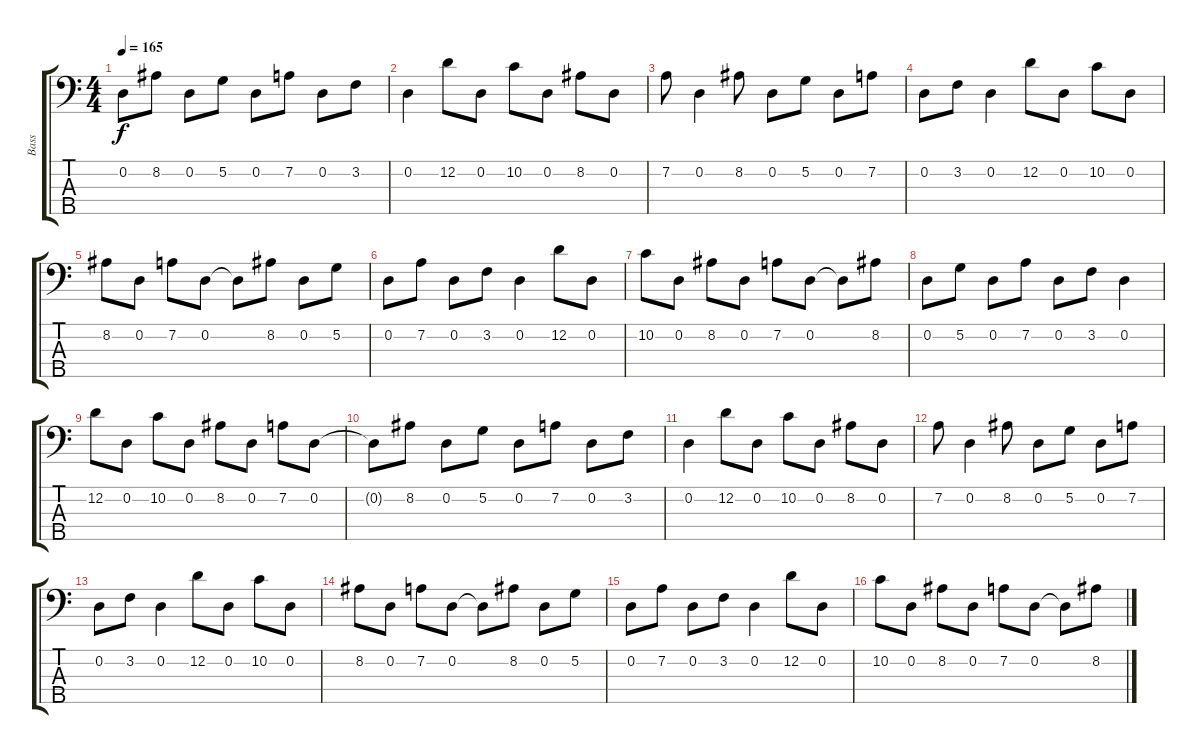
\track ("Bass" "Bass") {instrument electricbassfinger}
\staff {score tabs}
\tuning (G2 D2 A1 E1 B0) {hide}
\ts (4 4)
\tempo 165
\clef f4
\ks c
0.2{t}.8{dy f} 8.2.8 0.2.8 5.2.8 0.2.8 7.2.8 0.2.8 3.2.8 |
0.2.4 12.2.8 0.2.8 10.2.8 0.2.8 8.2.8 0.2.8 |
7.2.8 0.2.4 8.2.8 0.2.8 5.2.8 0.2.8 7.2.8 |
0.2.8 3.2.8 0.2.4 12.2.8 0.2.8 10.2.8 0.2.8 |
8.2.8 0.2.8 7.2.8 0.2.8 0.2{t}.8 8.2.8 0.2.8 5.2.8 |
0.2.8 7.2.8 0.2.8 3.2.8 0.2.4 12.2.8 0.2.8 |
10.2.8 0.2.8 8.2.8 0.2.8 7.2.8 0.2.8 0.2{t}.8 8.2.8 |
0.2.8 5.2.8 0.2.8 7.2.8 0.2.8 3.2.8 0.2.4 |
12.2.8 0.2.8 10.2.8 0.2.8 8.2.8 0.2.8 7.2.8 0.2.8 |
0.2{t}.8 8.2.8 0.2.8 5.2.8 0.2.8 7.2.8 0.2.8 3.2.8 |
0.2.4 12.2.8 0.2.8 10.2.8 0.2.8 8.2.8 0.2.8 |
7.2.8 0.2.4 8.2.8 0.2.8 5.2.8 0.2.8 7.2.8 |
0.2.8 3.2.8 0.2.4 12.2.8 0.2.8 10.2.8 0.2.8 |
8.2.8 0.2.8 7.2.8 0.2.8 0.2{t}.8 8.2.8 0.2.8 5.2.8 |
0.2.8 7.2.8 0.2.8 3.2.8 0.2.4 12.2.8 0.2.8 |
10.2.8 0.2.8 8.2.8 0.2.8 7.2.8 0.2.8 0.2{t}.8 8.2.8
